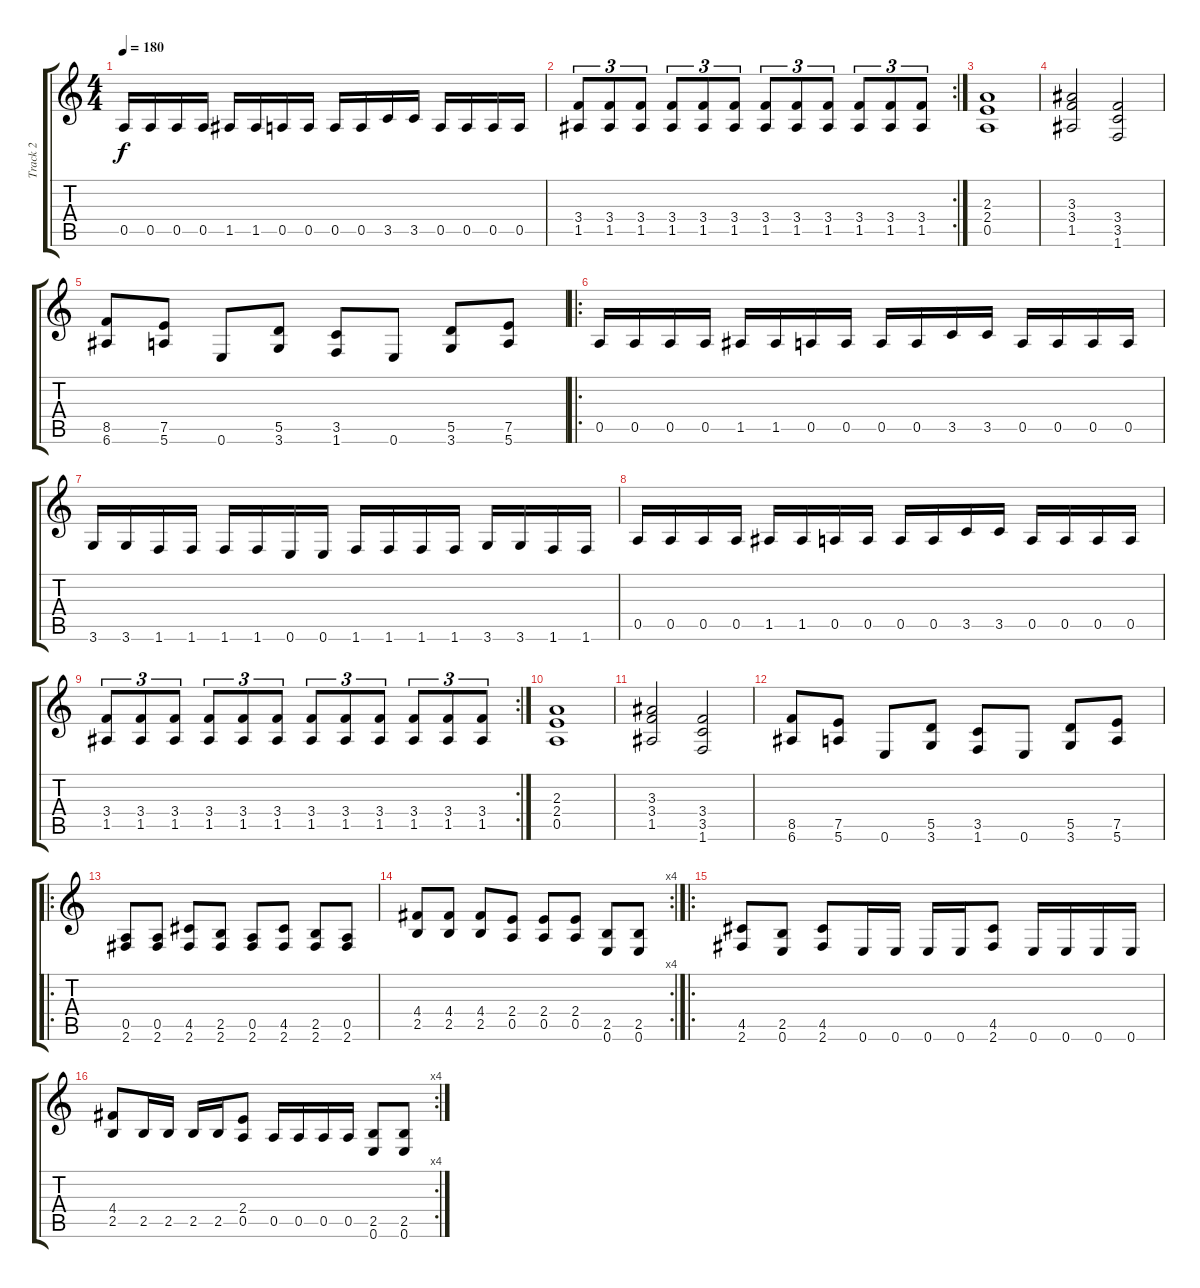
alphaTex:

\track ("Track 2" "Track 2") {instrument distortionguitar}
\staff {score tabs}
\tuning (E4 B3 G3 D3 A2 E2) {hide}
\ts (4 4)
\tempo 180
\clef g2
\ks c
0.5.16{dy f} 0.5.16 0.5.16 0.5.16 1.5.16 1.5.16 0.5.16 0.5.16 0.5.16 0.5.16 3.5.16 3.5.16 0.5.16 0.5.16 0.5.16 0.5.16 |
\rc 2
(3.4 1.5).8{tu (3 2)} (3.4 1.5).8{tu (3 2)} (3.4 1.5).8{tu (3 2)} (3.4 1.5).8{tu (3 2)} (3.4 1.5).8{tu (3 2)} (3.4 1.5).8{tu (3 2)} (3.4 1.5).8{tu (3 2)} (3.4 1.5).8{tu (3 2)} (3.4 1.5).8{tu (3 2)} (3.4 1.5).8{tu (3 2)} (3.4 1.5).8{tu (3 2)} (3.4 1.5).8{tu (3 2)} |
(2.3 2.4 0.5).1 |
(3.3 3.4 1.5).2 (3.4 3.5 1.6).2 |
(8.5 6.6).8 (7.5 5.6).8 0.6.8 (5.5 3.6).8 (3.5 1.6).8 0.6.8 (5.5 3.6).8 (7.5 5.6).8 |
\ro
0.5.16 0.5.16 0.5.16 0.5.16 1.5.16 1.5.16 0.5.16 0.5.16 0.5.16 0.5.16 3.5.16 3.5.16 0.5.16 0.5.16 0.5.16 0.5.16 |
3.6.16 3.6.16 1.6.16 1.6.16 1.6.16 1.6.16 0.6.16 0.6.16 1.6.16 1.6.16 1.6.16 1.6.16 3.6.16 3.6.16 1.6.16 1.6.16 |
0.5.16 0.5.16 0.5.16 0.5.16 1.5.16 1.5.16 0.5.16 0.5.16 0.5.16 0.5.16 3.5.16 3.5.16 0.5.16 0.5.16 0.5.16 0.5.16 |
\rc 2
(3.4 1.5).8{tu (3 2)} (3.4 1.5).8{tu (3 2)} (3.4 1.5).8{tu (3 2)} (3.4 1.5).8{tu (3 2)} (3.4 1.5).8{tu (3 2)} (3.4 1.5).8{tu (3 2)} (3.4 1.5).8{tu (3 2)} (3.4 1.5).8{tu (3 2)} (3.4 1.5).8{tu (3 2)} (3.4 1.5).8{tu (3 2)} (3.4 1.5).8{tu (3 2)} (3.4 1.5).8{tu (3 2)} |
(2.3 2.4 0.5).1 |
(3.3 3.4 1.5).2 (3.4 3.5 1.6).2 |
(8.5 6.6).8 (7.5 5.6).8 0.6.8 (5.5 3.6).8 (3.5 1.6).8 0.6.8 (5.5 3.6).8 (7.5 5.6).8 |
\ro
(0.5 2.6).8 (0.5 2.6).8 (4.5 2.6).8 (2.5 2.6).8 (0.5 2.6).8 (4.5 2.6).8 (2.5 2.6).8 (0.5 2.6).8 |
\rc 4
(4.4 2.5).8 (4.4 2.5).8 (4.4 2.5).8 (2.4 0.5).8 (2.4 0.5).8 (2.4 0.5).8 (2.5 0.6).8 (2.5 0.6).8 |
\ro
(4.5 2.6).8 (2.5 0.6).8 (4.5 2.6).8 0.6.16 0.6.16 0.6.16 0.6.16 (4.5 2.6).8 0.6.16 0.6.16 0.6.16 0.6.16 |
\rc 4
(4.4 2.5).8 2.5.16 2.5.16 2.5.16 2.5.16 (2.4 0.5).8 0.5.16 0.5.16 0.5.16 0.5.16 (2.5 0.6).8 (2.5 0.6).8
